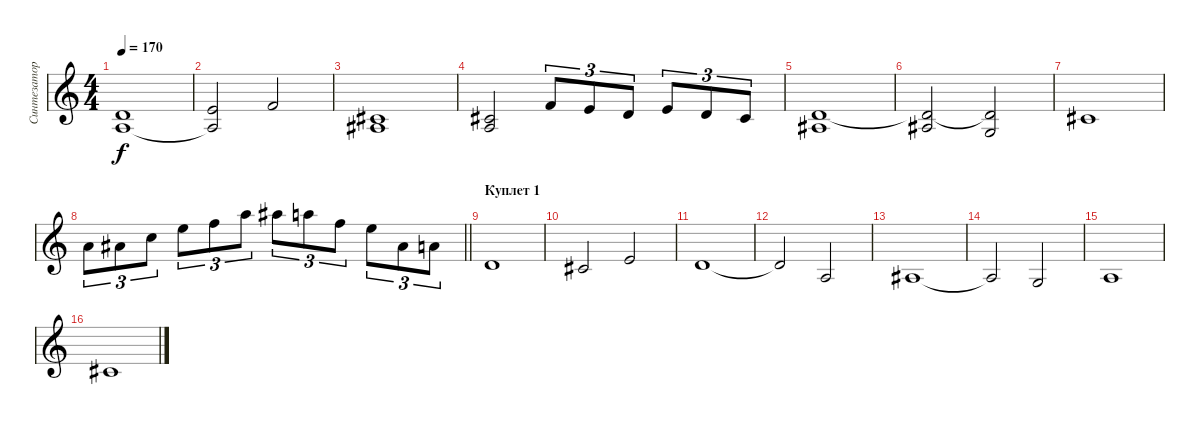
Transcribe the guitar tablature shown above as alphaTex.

\track ("Синтезатор Rechst " "Синтезатор") {instrument stringensemble1}
\staff {score}
\tuning (E4 B3 G3 D3 A2 E2 B1) {hide}
\ts (4 4)
\tempo 170
\clef g2
\ks c
(7.3 7.4).1{dy f} |
(9.3 7.4{t}).2 10.3.2 |
(6.3 8.4).1 |
(6.3 7.4).2 10.3.8{tu (3 2)} 9.3.8{tu (3 2)} 7.3.8{tu (3 2)} 9.3.8{tu (3 2)} 7.3.8{tu (3 2)} 6.3.8{tu (3 2)} |
(7.3 8.4).1 |
(7.3{t} 8.4).2 (7.3{t} 5.4).2 |
6.3.1 |
\barLineRight lightlight
14.3.8{tu (3 2)} 15.3.8{tu (3 2)} 17.3.8{tu (3 2)} 17.2.8{tu (3 2)} 18.2.8{tu (3 2)} 17.1.8{tu (3 2)} 18.1.8{tu (3 2)} 17.1.8{tu (3 2)} 18.2.8{tu (3 2)} 17.2.8{tu (3 2)} 15.3.8{tu (3 2)} 14.3.8{tu (3 2)} |
\section ("" "Куплет 1")
7.3.1 |
6.3.2 9.3.2 |
7.3.1 |
7.3{t}.2 7.4.2 |
8.4.1 |
8.4{t}.2 5.4.2 |
7.4.1 |
6.3.1
